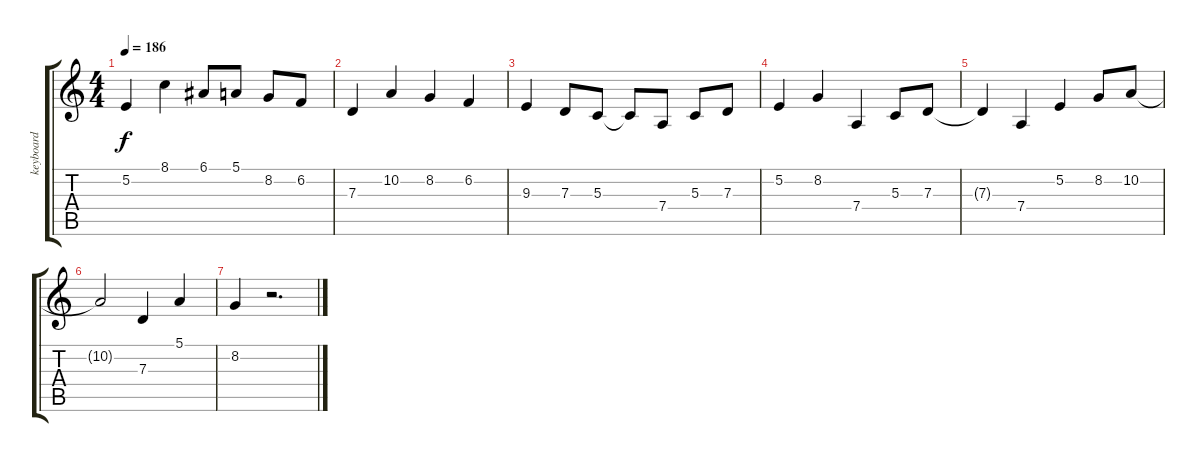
\track ("keyboard" "keyboard") {instrument vibraphone}
\staff {score tabs}
\tuning (E4 B3 G3 D3 A2 E2) {hide}
\ts (4 4)
\tempo 186
\clef g2
\ks c
5.2{t}.4{dy f} 8.1.4 6.1.8 5.1.8 8.2.8 6.2.8 |
7.3.4 10.2.4 8.2.4 6.2.4 |
9.3.4 7.3.8 5.3.8 5.3{t}.8 7.4.8 5.3.8 7.3.8 |
5.2.4 8.2.4 7.4.4 5.3.8 7.3.8 |
7.3{t}.4 7.4.4 5.2.4 8.2.8 10.2.8 |
10.2{t}.2 7.3.4 5.1.4 |
8.2.4 r.2{d}
